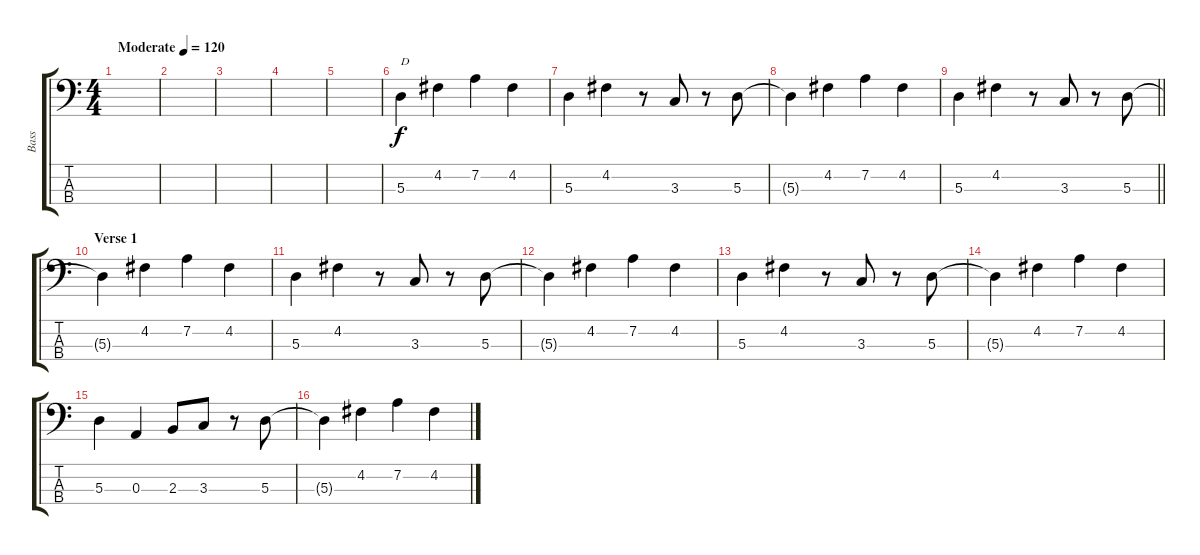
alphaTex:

\track ("Bass" "Bass") {instrument electricbassfinger}
\staff {score tabs}
\tuning (G2 D2 A1 E1) {hide}
\ts (4 4)
\tempo (120 "Moderate")
\clef f4
\ks c
|
|
|
|
|
5.3.4{txt "D"} 4.2.4 7.2.4 4.2.4 |
5.3.4 4.2.4 r.8 3.3.8 r.8 5.3.8 |
5.3{t}.4 4.2.4 7.2.4 4.2.4 |
\barLineRight lightlight
5.3.4 4.2.4 r.8 3.3.8 r.8 5.3.8 |
\section ("" "Verse 1")
5.3{t}.4 4.2.4 7.2.4 4.2.4 |
5.3.4 4.2.4 r.8 3.3.8 r.8 5.3.8 |
5.3{t}.4 4.2.4 7.2.4 4.2.4 |
5.3.4 4.2.4 r.8 3.3.8 r.8 5.3.8 |
5.3{t}.4 4.2.4 7.2.4 4.2.4 |
5.3.4 0.3.4 2.3.8 3.3.8 r.8 5.3.8 |
5.3{t}.4 4.2.4 7.2.4 4.2.4
